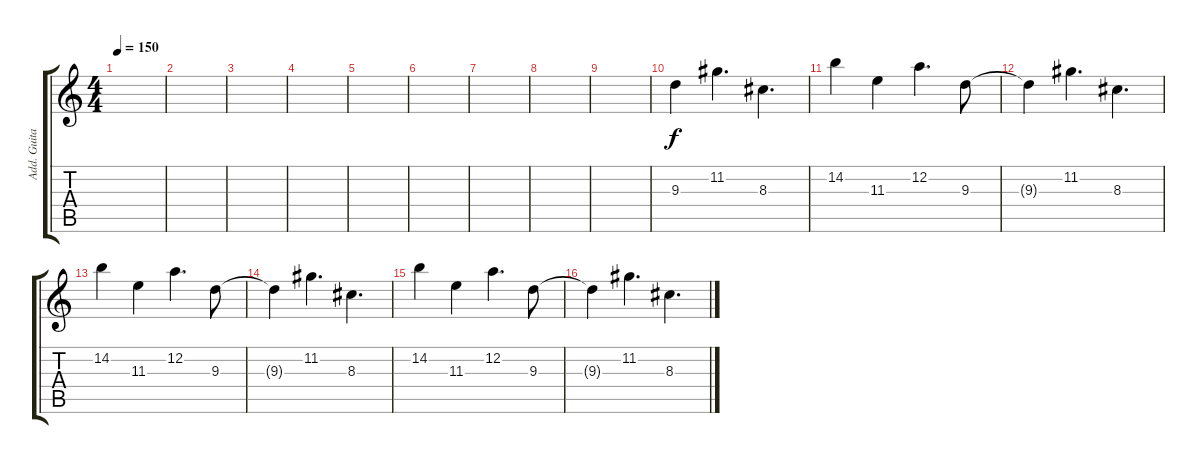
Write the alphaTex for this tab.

\track ("Add. Guitar 2" "Add. Guita") {instrument distortionguitar}
\staff {score tabs}
\tuning (D4 A3 F3 C3 G2 C2) {hide}
\ts (4 4)
\tempo 150
\clef g2
\ks c
|
|
|
|
|
|
|
|
|
9.3.4 11.2.4{d} 8.3.4{d} |
14.2.4 11.3.4 12.2.4{d} 9.3.8 |
9.3{t}.4 11.2.4{d} 8.3.4{d} |
14.2.4 11.3.4 12.2.4{d} 9.3.8 |
9.3{t}.4 11.2.4{d} 8.3.4{d} |
14.2.4 11.3.4 12.2.4{d} 9.3.8 |
9.3{t}.4 11.2.4{d} 8.3.4{d}
